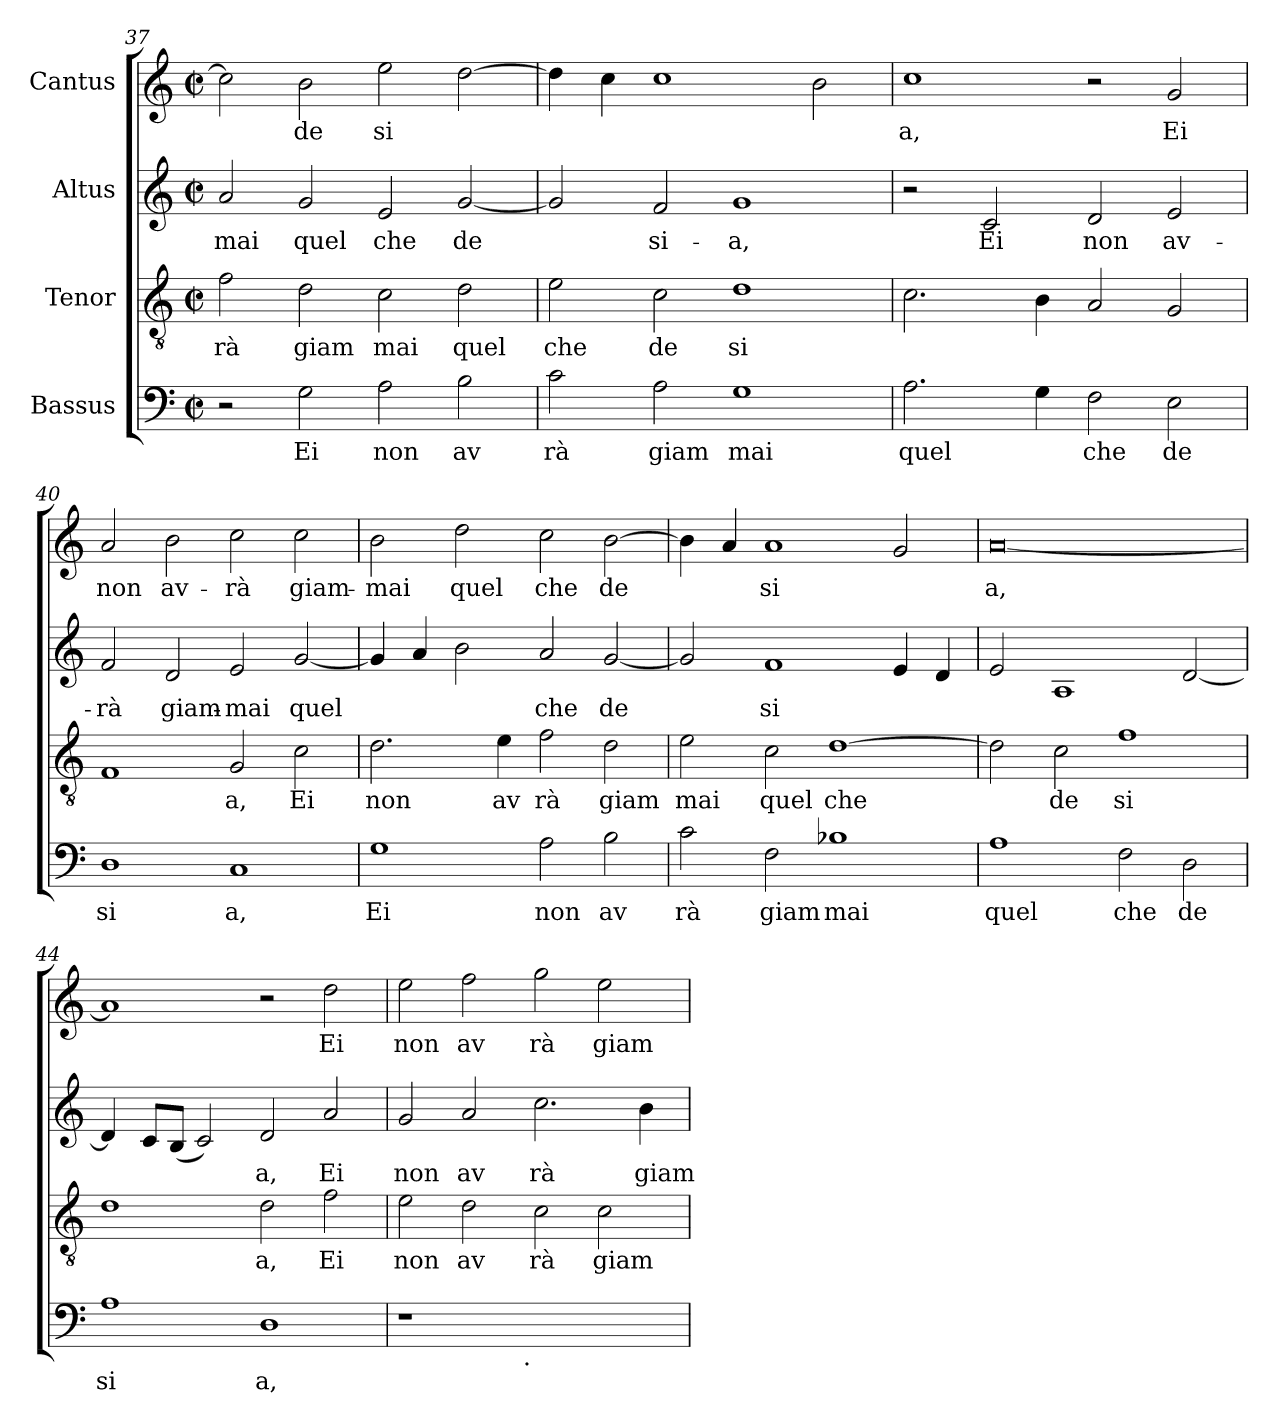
**kern	**text	**kern	**text	**kern	**text	**kern	**text
*part4	*part4	*part3	*part3	*part2	*part2	*part1	*part1
*staff4	*staff4	*staff3	*staff3	*staff2	*staff2	*staff1	*staff1
*I"Bassus	*	*I"Tenor	*	*I"Altus	*	*I"Cantus	*
*clefF4	*	*clefGv2	*	*clefG2	*	*clefG2	*
*k[]	*	*k[]	*	*k[]	*	*k[]	*
*C:	*	*C:	*	*C:	*	*C:	*
*M2/2	*	*M2/2	*	*M2/2	*	*M2/2	*
*met(c|)	*	*met(c|)	*	*met(c|)	*	*met(c|)	*
=37	=37	=37	=37	=37	=37	=37	=37
!	!	!	!LO:LY:b:cj	!	!LO:LY:b:cj	!	!LO:LY:b:cj
2r	.	2f\	rà	2a/	mai	2cc\]	.
!	!LO:LY:b:cj	!	!LO:LY:b:cj	!	!LO:LY:b:cj	!	!LO:LY:b:cj
2G\	Ei	2d\	giam	2g/	quel	2b\	de
!	!LO:LY:b:cj	!	!LO:LY:b:cj	!	!LO:LY:b:cj	!	!LO:LY:b:cj
2A\	non	2c\	mai	2e/	che	2ee\	si
!	!LO:LY:b:cj	!	!LO:LY:b:cj	!	!LO:LY:b:cj	!	!LO:LY:b:cj
2B\	av	2d\	quel	[>2g/	de	[>2dd\	.
!!LO:PB:g=z
=38	=38	=38	=38	=38	=38	=38	=38
!	!LO:LY:b:cj	!	!LO:LY:b:cj	!	!LO:LY:b:cj	!	!LO:LY:a:cj
2c\	rà	2e\	che	2g/]	.	4dd\]	.
!	!	!	!	!	!	!	!LO:LY:a:cj
.	.	.	.	.	.	4cc\	.
!	!LO:LY:b:cj	!	!LO:LY:b:cj	!	!LO:LY:b:cj	!	!LO:LY:a:cj
2A\	giam	2c\	de	2f/	si-	1cc	.
!	!LO:LY:b:cj	!	!LO:LY:b:cj	!	!LO:LY:b:cj	!	!
1G	mai	1d	si	1g	-a,	.	.
!	!	!	!	!	!	!	!LO:LY:a:cj
.	.	.	.	.	.	2b\	.
=39	=39	=39	=39	=39	=39	=39	=39
!	!LO:LY:b:cj	!	!LO:LY:b:cj	!	!	!	!LO:LY:a:cj
2.A\	quel	2.c\	.	2r	.	1cc	a,
!	!	!	!	!	!LO:LY:b:cj	!	!
.	.	.	.	2c/	Ei	.	.
!	!LO:LY:b:cj	!	!LO:LY:b:cj	!	!	!	!
4G\	.	4B\	.	.	.	.	.
!	!LO:LY:b:cj	!	!LO:LY:b:cj	!	!LO:LY:b:cj	!	!
2F\	che	2A/	.	2d/	non	2r	.
!	!LO:LY:b:cj	!	!LO:LY:b:cj	!	!LO:LY:b:cj	!	!LO:LY:a:cj
2E\	de	2G/	.	2e/	av-	2g/	Ei
=40	=40	=40	=40	=40	=40	=40	=40
!	!LO:LY:b:cj	!	!LO:LY:b:cj	!	!LO:LY:b:cj	!	!LO:LY:a:cj
1D	si	1F	.	2f/	-rà	2a/	non
!	!	!	!	!	!LO:LY:b:cj	!	!LO:LY:a:cj
.	.	.	.	2d/	giam-	2b\	av-
!	!LO:LY:b:cj	!	!LO:LY:b:cj	!	!LO:LY:b:cj	!	!LO:LY:a:cj
1C	a,	2G/	a,	2e/	-mai	2cc\	-rà
!	!	!	!LO:LY:b:cj	!	!LO:LY:b:cj	!	!LO:LY:a:cj
.	.	2c\	Ei	[<2g/	quel	2cc\	giam-
=41	=41	=41	=41	=41	=41	=41	=41
!	!LO:LY:b:cj	!	!LO:LY:b:cj	!	!LO:LY:b:cj	!	!LO:LY:a:cj
1G	Ei	2.d\	non	4g/]	.	2b\	-mai
!	!	!	!	!	!LO:LY:b:cj	!	!
.	.	.	.	4a/	.	.	.
!	!	!	!	!	!LO:LY:b:cj	!	!LO:LY:a:cj
.	.	.	.	2b\	.	2dd\	quel
!	!	!	!LO:LY:b:cj	!	!	!	!
.	.	4e\	av	.	.	.	.
!	!LO:LY:b:cj	!	!LO:LY:b:cj	!	!LO:LY:b:cj	!	!LO:LY:a:cj
2A\	non	2f\	rà	2a/	che	2cc\	che
!	!LO:LY:b:cj	!	!LO:LY:b:cj	!	!LO:LY:b:cj	!	!LO:LY:a:cj
2B\	av	2d\	giam	[<2g/	de-	[>2b\	de-
=42	=42	=42	=42	=42	=42	=42	=42
!	!LO:LY:b:cj	!	!LO:LY:b:cj	!	!LO:LY:b:cj	!	!LO:LY:a:cj
2c\	rà	2e\	mai	2g/]	--	4b\]	--
!	!	!	!	!	!	!	!LO:LY:a:cj
.	.	.	.	.	.	4a/	--
!	!LO:LY:b:cj	!	!LO:LY:b:cj	!	!LO:LY:b:cj	!	!LO:LY:a:cj
2F\	giam	2c\	quel	1f	-si-	1a	-si-
!	!LO:LY:b:cj	!	!LO:LY:b:cj	!	!	!	!
1B-	mai	[>1d	che	.	.	.	.
!	!	!	!	!	!LO:LY:b:cj	!	!LO:LY:a:cj
.	.	.	.	4e/	--	2g/	--
!	!	!	!	!	!LO:LY:b:cj	!	!
.	.	.	.	4d/	--	.	.
=43	=43	=43	=43	=43	=43	=43	=43
!	!LO:LY:b:cj	!	!LO:LY:b:cj	!	!LO:LY:b:cj	!	!LO:LY:a:cj
1A	quel	2d\]	.	2e/	--	[<0a	-a,
!	!	!	!LO:LY:b:cj	!	!LO:LY:b:cj	!	!
.	.	2c\	de	1A	--	.	.
!	!LO:LY:b:cj	!	!LO:LY:b:cj	!	!	!	!
2F\	che	1f	si	.	.	.	.
!	!LO:LY:b:cj	!	!	!	!LO:LY:b:cj	!	!
2D\	de	.	.	[<2d/	--	.	.
!!LO:LB:g=z
=44	=44	=44	=44	=44	=44	=44	=44
!	!LO:LY:b:cj	!	!LO:LY:b:cj	!	!LO:LY:b:cj	!	!LO:LY:b:cj
1A	si	1d	.	4d/]	--	1a]	.
!	!	!	!	!	!LO:LY:b:cj	!	!
.	.	.	.	8c/L	--	.	.
!	!	!	!	!	!LO:LY:b:cj	!	!
.	.	.	.	(>8B/J	--	.	.
!	!	!	!	!	!LO:LY:b:cj	!	!
.	.	.	.	2c/)	--	.	.
!	!LO:LY:b:cj	!	!LO:LY:b:cj	!	!LO:LY:b:cj	!	!
1D	a,	2d\	a,	2d/	-a,	2r	.
!	!	!	!LO:LY:b:cj	!	!LO:LY:b:cj	!	!LO:LY:b:cj
.	.	2f\	Ei	2a/	Ei	2dd\	Ei
=45	=45	=45	=45	=45	=45	=45	=45
!	!	!	!LO:LY:b:cj	!	!LO:LY:b:cj	!	!LO:LY:b:cj
*^	*	*	*	*	*	*	*
1r	2ryy	.	2e\	non	2g/	non	2ee\	non
!	!	!	!	!LO:LY:b:cj	!	!LO:LY:b:cj	!	!LO:LY:b:cj
.	4...ryy	.	2d\	av	2a/	av	2ff\	av
!	!LO:TX:b:t=.	!	!	!	!	!	!	!
.	1ryy	.	.	.	.	.	.	.
!	!	!	!	!LO:LY:b:cj	!	!LO:LY:b:cj	!	!LO:LY:b:cj
1ryy	.	.	2c\	rà	2.cc\	rà	2gg\	rà
!	!	!	!	!LO:LY:b:cj	!	!	!	!LO:LY:b:cj
.	.	.	2c\	giam	.	.	2ee\	giam
!	!	!	!	!	!	!LO:LY:b:cj	!	!
.	.	.	.	.	4b\	giam	.	.
.	32ryy	.	.	.	.	.	.	.
*v	*v	*	*	*	*	*	*	*
=	=	=	=	=	=	=	=
*-	*-	*-	*-	*-	*-	*-	*-
